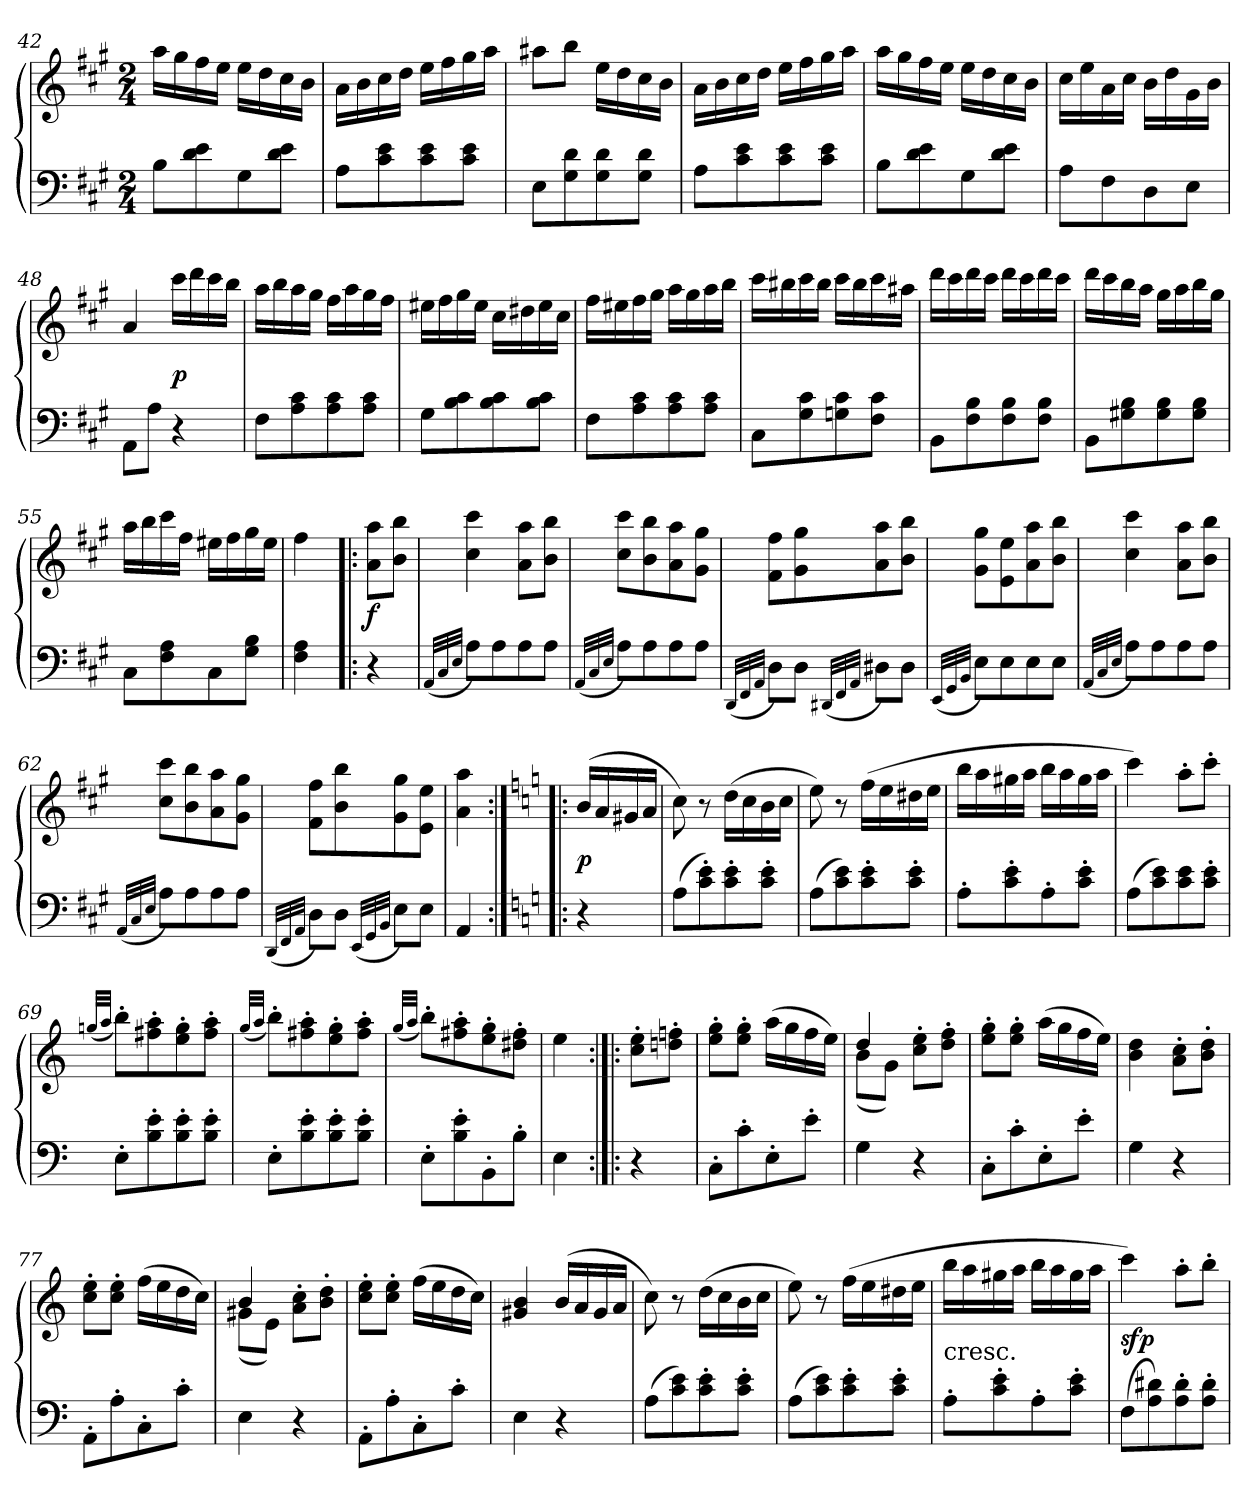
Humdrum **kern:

**kern	**kern	**dynam
*part1	*part1	*part1
*staff2	*staff1	*staff1/2
*clefF4	*clefG2	*
*k[f#c#g#]	*k[f#c#g#]	*
*M2/4	*M2/4	*
=42	=42	=42
8BL	16aaLL	.
.	16gg#	.
8d 8e	16ff#	.
.	16eeJJ	.
8G#	16eeLL	.
.	16dd	.
8d 8eJ	16cc#	.
.	16bJJ	.
=43	=43	=43
8AL	16aLL	.
.	16b	.
8c# 8e	16cc#	.
.	16ddJJ	.
8c# 8e	16eeLL	.
.	16ff#	.
8c# 8eJ	16gg#	.
.	16aaJJ	.
=44	=44	=44
8EL	8aa#XL	.
8G# 8d	8bbJ	.
8G# 8d	16eeLL	.
.	16dd	.
8G# 8dJ	16cc#	.
.	16bJJ	.
=45	=45	=45
8AL	16aLL	.
.	16b	.
8c# 8e	16cc#	.
.	16ddJJ	.
8c# 8e	16eeLL	.
.	16ff#	.
8c# 8eJ	16gg#	.
.	16aaJJ	.
=46	=46	=46
8BL	16aaLL	.
.	16gg#	.
8d 8e	16ff#	.
.	16eeJJ	.
8G#	16eeLL	.
.	16dd	.
8d 8eJ	16cc#	.
.	16bJJ	.
=47	=47	=47
8AL	16cc#LL	.
.	16ee	.
8F#	16a	.
.	16cc#JJ	.
8D	16bLL	.
.	16dd	.
8EJ	16g#	.
.	16bJJ	.
=48	=48	=48
8AAL	4a	.
8AJ	.	.
4r	16ccc#LL	p
.	16ddd	.
.	16ccc#	.
.	16bbJJ	.
=49	=49	=49
8F#L	16aaLL	.
.	16bb	.
8A 8c#	16aa	.
.	16gg#JJ	.
8A 8c#	16ff#LL	.
.	16aa	.
8A 8c#J	16gg#	.
.	16ff#JJ	.
=50	=50	=50
8G#L	16ee#XLL	.
.	16ff#	.
8B 8c#	16gg#	.
.	16ee#JJ	.
8B 8c#	16cc#LL	.
.	16dd#X	.
8B 8c#J	16ee#	.
.	16cc#JJ	.
=51	=51	=51
8F#L	16ff#LL	.
.	16ee#X	.
8A 8c#	16ff#	.
.	16gg#JJ	.
8A 8c#	16aaLL	.
.	16gg#	.
8A 8c#J	16aa	.
.	16bbJJ	.
=52	=52	=52
8C#L	16ccc#LL	.
.	16bb#X	.
8G# 8c#	16ccc#	.
.	16bb#JJ	.
8Gn 8c#	16ccc#LL	.
.	16bb#	.
8F# 8c#J	16ccc#	.
.	16aa#XJJ	.
=53	=53	=53
8BBL	16dddLL	.
.	16ccc#	.
8F# 8B	16ddd	.
.	16ccc#JJ	.
8F# 8B	16dddLL	.
.	16ccc#	.
8F# 8BJ	16ddd	.
.	16ccc#JJ	.
=54	=54	=54
8BBL	16dddLL	.
.	16ccc#	.
8G#X 8B	16bb	.
.	16aaJJ	.
8G# 8B	16gg#LL	.
.	16aa	.
8G# 8BJ	16bb	.
.	16gg#JJ	.
=55	=55	=55
8C#L	16aaLL	.
.	16bb	.
8F# 8A	16ccc#	.
.	16ff#JJ	.
8C#	16ee#XLL	.
.	16ff#	.
8G# 8BJ	16gg#	.
.	16ee#JJ	.
=56	=56	=56
4F# 4A	4ff#	.
=!|:	=!|:	=!|:
4r	8a 8aaL	f
.	8b 8bbJ	.
=57	=57	=57
(>32qAALLL	.	.
32qC#	.	.
32qEJJJ	.	.
8AL)	4cc# 4ccc#	.
8A	.	.
8A	8a 8aaL	.
8AJ	8b 8bbJ	.
=58	=58	=58
(>32qAALLL	.	.
32qC#	.	.
32qEJJJ	.	.
8AL)	8cc# 8ccc#L	.
8A	8b 8bb	.
8A	8a 8aa	.
8AJ	8g# 8gg#J	.
=59	=59	=59
(>32qDDLLL	.	.
32qFF#	.	.
32qAAJJJ	.	.
8DL)	8f# 8ff#L	.
8DJ	8g# 8gg#	.
(>32qDD#XLLL	.	.
32qFF#	.	.
32qAAJJJ	.	.
8D#XL)	8a 8aa	.
8D#J	8b 8bbJ	.
=60	=60	=60
(>32qEELLL	.	.
32qGG#	.	.
32qBBJJJ	.	.
8EL)	8g# 8gg#L	.
8E	8e 8ee	.
8E	8a 8aa	.
8EJ	8b 8bbJ	.
=61	=61	=61
(>32qAALLL	.	.
32qC#	.	.
32qEJJJ	.	.
8AL)	4cc# 4ccc#	.
8A	.	.
8A	8a 8aaL	.
8AJ	8b 8bbJ	.
=62	=62	=62
(>32qAALLL	.	.
32qC#	.	.
32qEJJJ	.	.
8AL)	8cc# 8ccc#L	.
8A	8b 8bb	.
8A	8a 8aa	.
8AJ	8g# 8gg#J	.
=63	=63	=63
(>32qDDLLL	.	.
32qFF#	.	.
32qAAJJJ	.	.
8DL)	8f# 8ff#L	.
8DJ	8b 8bb	.
(>32qEELLL	.	.
32qGG#	.	.
32qBBJJJ	.	.
8EL)	8g# 8gg#	.
8EJ	8e 8eeJ	.
=64	=64	=64
4AA	4a 4aa	.
=:|!|:	=:|!|:	=:|!|:
*k[]	*k[]	*
4r	(16bLL	p
.	16a	.
.	16g#X	.
.	16aJJ	.
=65	=65	=65
(8AL	8cc)	.
8c' 8e')	8r	.
8c' 8e'	(16ddLL	.
.	16cc	.
8c' 8e'J	16b	.
.	16ccJJ	.
=66	=66	=66
(8AL	8ee)	.
8c 8e)	8r	.
8c' 8e'	(16ffLL	.
.	16ee	.
8c' 8e'J	16dd#X	.
.	16eeJJ	.
=67	=67	=67
8A'L	16bbLL	.
.	16aa	.
8c' 8e'	16gg#X	.
.	16aaJJ	.
8A'	16bbLL	.
.	16aa	.
8c' 8e'J	16gg#	.
.	16aaJJ	.
=68	=68	=68
(8AL	4ccc)	.
8c 8e)	.	.
8c 8e	8aa'L	.
8c' 8e'J	8ccc'J	.
=69	=69	=69
.	(32qggnLLL	.
.	32qaaJJJ	.
8E'L	8bb'L)	.
8B' 8e'	8ff#X' 8aa'	.
8B' 8e'	8ee' 8gg'	.
8B' 8e'J	8ff#' 8aa'J	.
=70	=70	=70
.	(32qggLLL	.
.	32qaaJJJ	.
8E'L	8bb'L)	.
8B' 8e'	8ff#X' 8aa'	.
8B' 8e'	8ee' 8gg'	.
8B' 8e'J	8ff#' 8aa'J	.
=71	=71	=71
.	(32qggLLL	.
.	32qaaJJJ	.
8E'L	8bb'L)	.
8B' 8e'	8ff#X' 8aa'	.
8BB'	8ee' 8gg'	.
8B'J	8dd#X' 8ff#'J	.
=72	=72	=72
4E	4ee	.
=:|!|:	=:|!|:	=:|!|:
4r	8cc' 8ee'L	.
.	8ddn' 8ffn'J	.
=73	=73	=73
8C'L	8ee' 8gg'L	.
8c'	8ee' 8gg'J	.
8E'	(16aaLL	.
.	16gg	.
8e'J	16ff	.
.	16eeJJ)	.
=74	=74	=74
*	*^	*
4G	4dd	(8bL	.
.	.	8gJ)	.
4r	4ryy	8cc' 8ee'L	.
.	.	8dd' 8ff'J	.
*	*v	*v	*
=75	=75	=75
8C'L	8ee' 8gg'L	.
8c'	8ee' 8gg'J	.
8E'	(16aaLL	.
.	16gg	.
8e'J	16ff	.
.	16eeJJ)	.
=76	=76	=76
4G	4b 4dd	.
4r	8a' 8cc'L	.
.	8b' 8dd'J	.
=77	=77	=77
8AA'L	8cc' 8ee'L	.
8A'	8cc' 8ee'J	.
8C'	(16ffLL	.
.	16ee	.
8c'J	16dd	.
.	16ccJJ)	.
=78	=78	=78
*	*^	*
4E	4b	(8g#XL	.
.	.	8eJ)	.
4r	4ryy	8a' 8cc'L	.
.	.	8b' 8dd'J	.
*	*v	*v	*
=79	=79	=79
8AA'L	8cc' 8ee'L	.
8A'	8cc' 8ee'J	.
8C'	(16ffLL	.
.	16ee	.
8c'J	16dd	.
.	16ccJJ)	.
=80	=80	=80
4E	4g#X 4b	.
4r	(16bLL	.
.	16a	.
.	16g#	.
.	16aJJ	.
=81	=81	=81
(8AL	8cc)	.
8c 8e)	8r	.
8c' 8e'	(16ddLL	.
.	16cc	.
8c' 8e'J	16b	.
.	16ccJJ	.
=82	=82	=82
(8AL	8ee)	.
8c 8e)	8r	.
8c' 8e'	(16ffLL	.
.	16ee	.
8c' 8e'J	16dd#X	.
.	16eeJJ	.
=83	=83	=83
!	!LO:TX:c:t=cresc.	!
8A'L	16bbLL	.
.	16aa	.
8c' 8e'	16gg#X	.
.	16aaJJ	.
8A'	16bbLL	.
.	16aa	.
8c' 8e'J	16gg#	.
.	16aaJJ	.
=84	=84	=84
(8FL	4ccc)	sfp
8A 8d#X)	.	.
8A' 8d#'	8aa'L	.
8A' 8d#'J	8bb'J	.
=	=	=
*-	*-	*-
